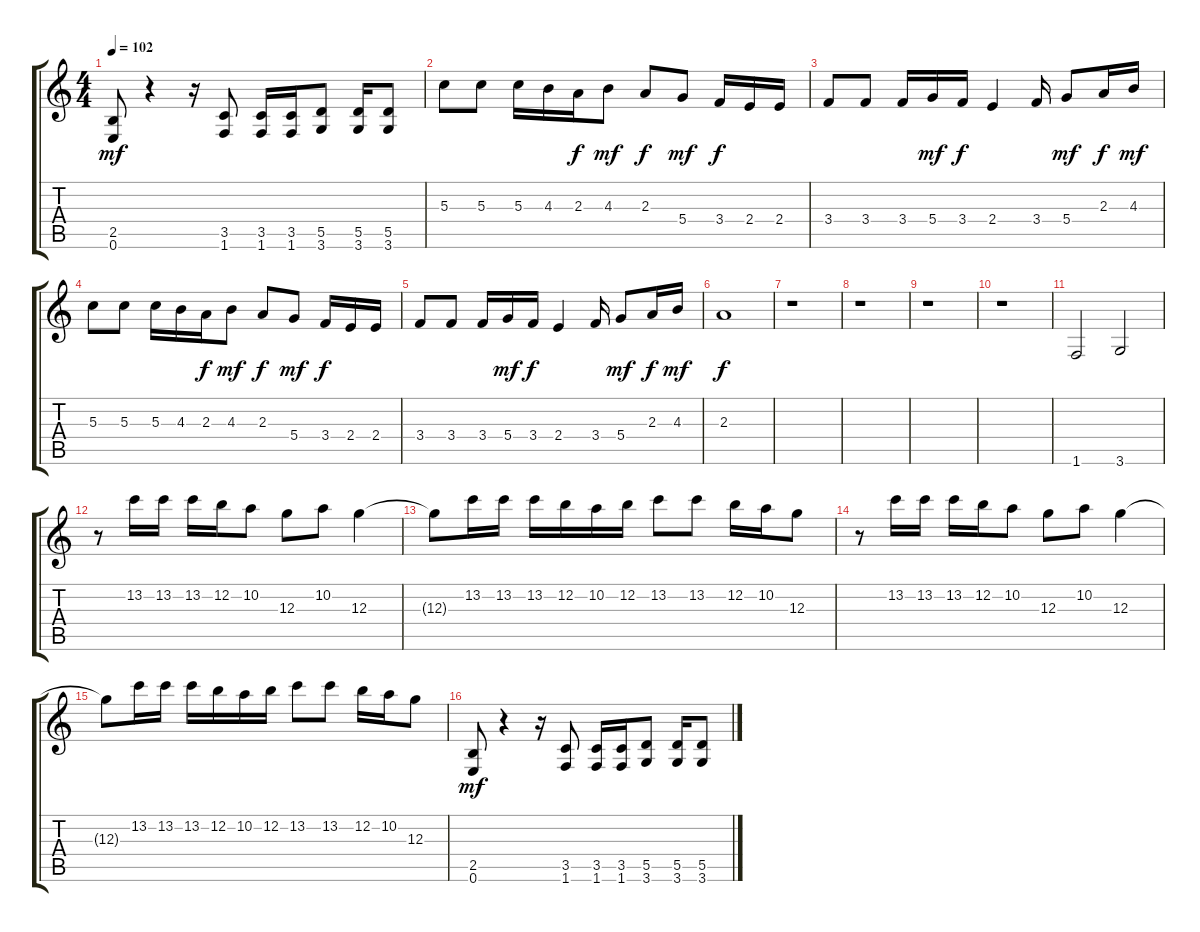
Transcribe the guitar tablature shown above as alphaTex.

\track "" {instrument overdrivenguitar}
\staff {score tabs}
\tuning (E4 B3 G3 D3 A2 E2) {hide}
\ts (4 4)
\tempo 102
\clef g2
\ks c
(2.5 0.6).8{dy mf instrument overdrivenguitar} r.4 r.16 (3.5 1.6).8 (3.5 1.6).16 (3.5 1.6).16 (5.5 3.6).8 (5.5 3.6).16 (5.5 3.6).8 |
5.3.8 5.3.8 5.3.16 4.3.16 2.3.16{dy f} 4.3.8{dy mf} 2.3.8{dy f} 5.4.8{dy mf} 3.4.16{dy f} 2.4.16 2.4.16 |
3.4.8 3.4.8 3.4.16 5.4.16{dy mf} 3.4.16{dy f} 2.4.4 3.4.16 5.4.8{dy mf} 2.3.16{dy f} 4.3.16{dy mf} |
5.3.8 5.3.8 5.3.16 4.3.16 2.3.16{dy f} 4.3.8{dy mf} 2.3.8{dy f} 5.4.8{dy mf} 3.4.16{dy f} 2.4.16 2.4.16 |
3.4.8 3.4.8 3.4.16 5.4.16{dy mf} 3.4.16{dy f} 2.4.4 3.4.16 5.4.8{dy mf} 2.3.16{dy f} 4.3.16{dy mf} |
2.3.1{dy f} |
r.1 |
r.1 |
r.1 |
r.1 |
1.6.2 3.6.2 |
r.8 13.2.16 13.2.16 13.2.16 12.2.16 10.2.8 12.3.8 10.2.8 12.3.4 |
12.3{t}.8 13.2.16 13.2.16 13.2.16 12.2.16 10.2.16 12.2.16 13.2.8 13.2.8 12.2.16 10.2.16 12.3.8 |
r.8 13.2.16 13.2.16 13.2.16 12.2.16 10.2.8 12.3.8 10.2.8 12.3.4 |
12.3{t}.8 13.2.16 13.2.16 13.2.16 12.2.16 10.2.16 12.2.16 13.2.8 13.2.8 12.2.16 10.2.16 12.3.8 |
(2.5 0.6).8{dy mf} r.4 r.16 (3.5 1.6).8 (3.5 1.6).16 (3.5 1.6).16 (5.5 3.6).8 (5.5 3.6).16 (5.5 3.6).8
